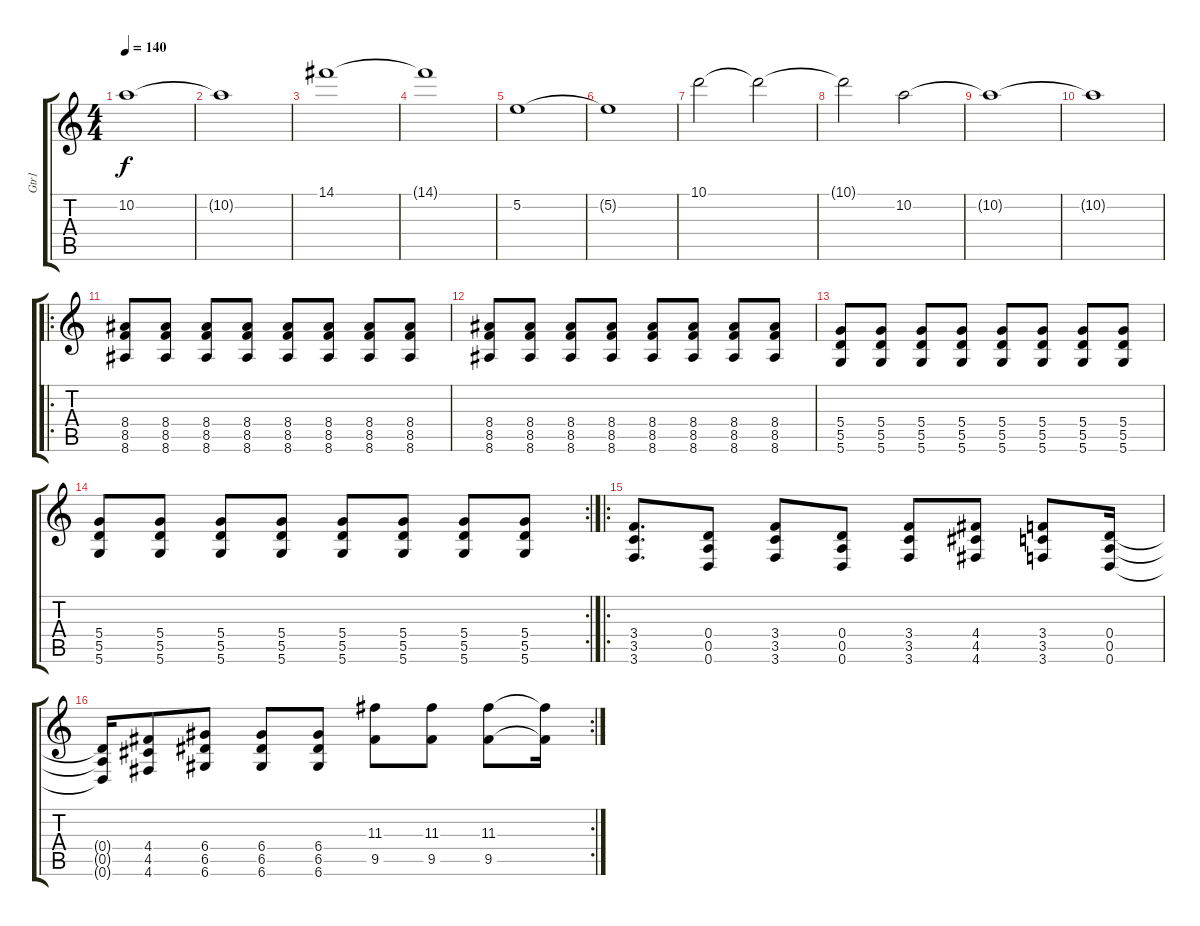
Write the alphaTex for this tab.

\track ("Gtr1" "Gtr1") {instrument distortionguitar}
\staff {score tabs}
\tuning (E4 B3 G3 D3 A2 D2) {hide}
\ts (4 4)
\tempo 140
\clef g2
\ks c
10.2.1{dy f} |
10.2{t}.1 |
14.1.1 |
14.1{t}.1 |
5.2.1 |
5.2{t}.1 |
10.1.2 10.1{t}.2 |
10.1{t}.2 10.2.2 |
10.2{t}.1 |
10.2{t}.1 |
\ro
(8.4 8.5 8.6).8{instrument distortionguitar} (8.4 8.5 8.6).8 (8.4 8.5 8.6).8 (8.4 8.5 8.6).8 (8.4 8.5 8.6).8 (8.4 8.5 8.6).8 (8.4 8.5 8.6).8 (8.4 8.5 8.6).8 |
(8.4 8.5 8.6).8 (8.4 8.5 8.6).8 (8.4 8.5 8.6).8 (8.4 8.5 8.6).8 (8.4 8.5 8.6).8 (8.4 8.5 8.6).8 (8.4 8.5 8.6).8 (8.4 8.5 8.6).8 |
(5.4 5.5 5.6).8 (5.4 5.5 5.6).8 (5.4 5.5 5.6).8 (5.4 5.5 5.6).8 (5.4 5.5 5.6).8 (5.4 5.5 5.6).8 (5.4 5.5 5.6).8 (5.4 5.5 5.6).8 |
\rc 2
(5.4 5.5 5.6).8 (5.4 5.5 5.6).8 (5.4 5.5 5.6).8 (5.4 5.5 5.6).8 (5.4 5.5 5.6).8 (5.4 5.5 5.6).8 (5.4 5.5 5.6).8 (5.4 5.5 5.6).8 |
\ro
(3.4 3.5 3.6).8{d} (0.4 0.5 0.6).8 (3.4 3.5 3.6).8 (0.4 0.5 0.6).8 (3.4 3.5 3.6).8 (4.4 4.5 4.6).8 (3.4 3.5 3.6).8 (0.4 0.5 0.6).16 |
\rc 2
(0.4{t} 0.5{t} 0.6{t}).16 (4.4 4.5 4.6).8 (6.4 6.5 6.6).8 (6.4 6.5 6.6).8 (6.4 6.5 6.6).8 (11.3 9.5).8 (11.3 9.5).8 (11.3 9.5).8 (11.3{t} 9.5{t}).16
